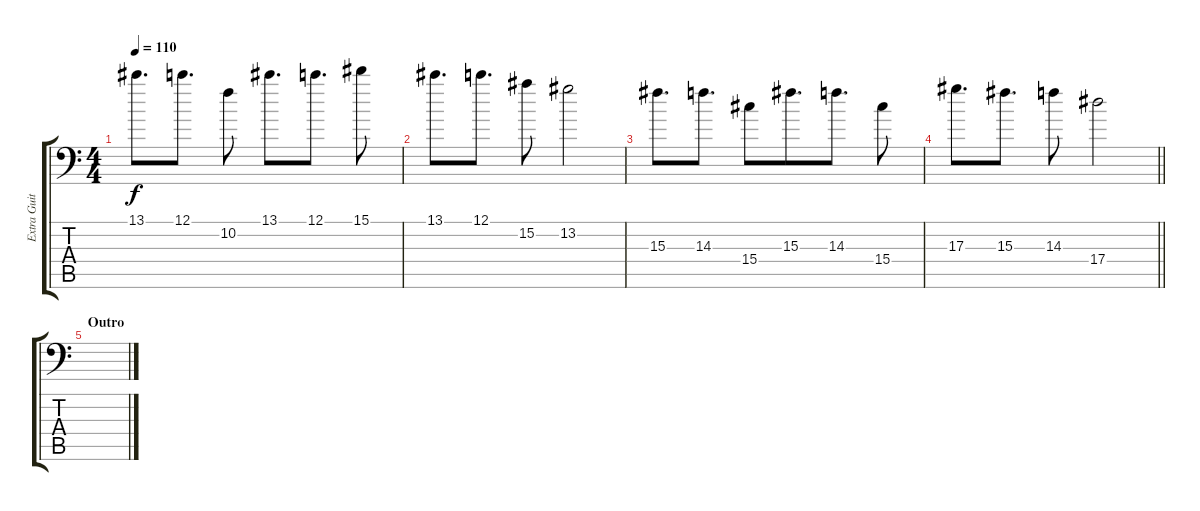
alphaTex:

\track ("Extra Guitar" "Extra Guit") {instrument distortionguitar}
\staff {score tabs}
\tuning (C4 G3 Eb3 Bb2 F2 Bb1) {hide}
\ts (4 4)
\tempo 110
\clef f4
\ks c
13.1.8{d dy f} 12.1.8{d} 10.2.8 13.1.8{d} 12.1.8{d} 15.1.8 |
13.1.8{d beam merge} 12.1.8{d} 15.2.8 13.2.2 |
15.3.8{d beam merge} 14.3.8{d} 15.4.8{beam merge} 15.3.8{d} 14.3.8{d} 15.4.8 |
\barLineRight lightlight
17.3.8{d} 15.3.8{d} 14.3.8 17.4.2 |
\section ("" "Outro")
